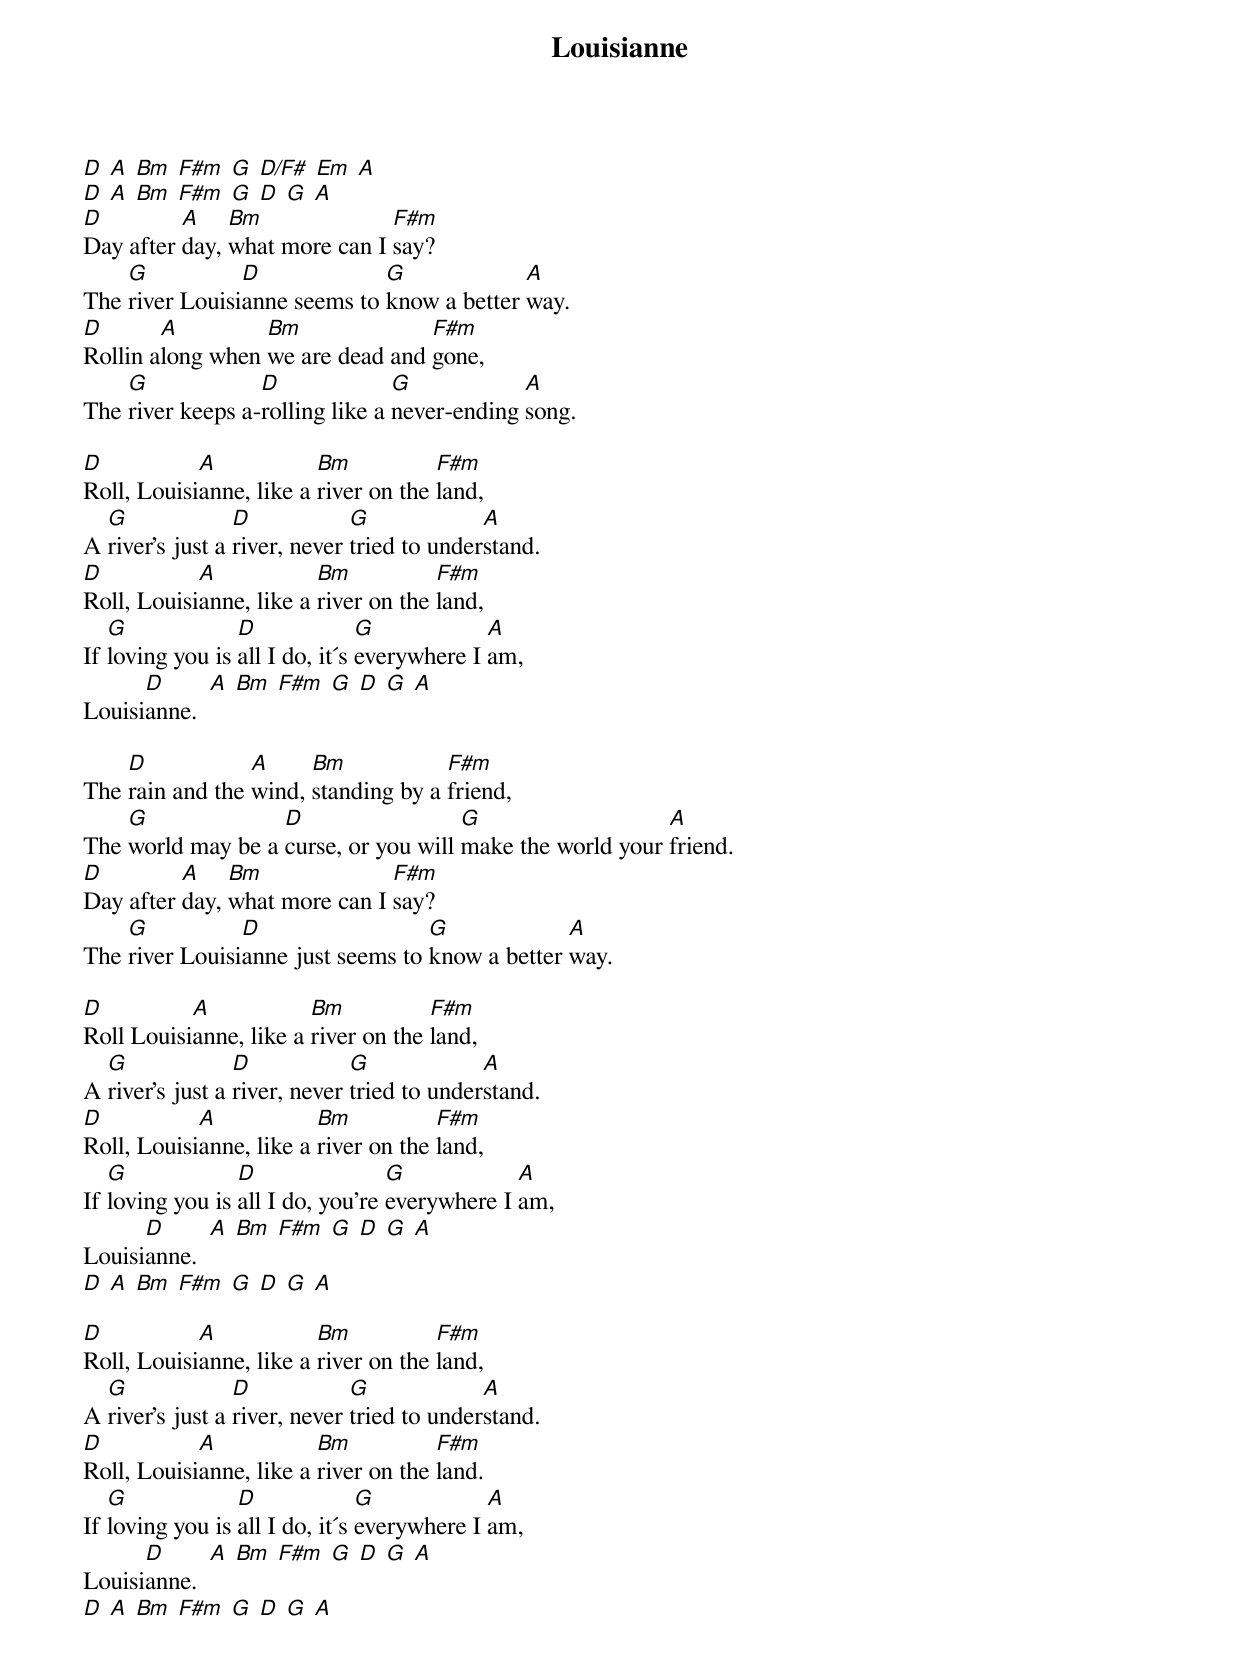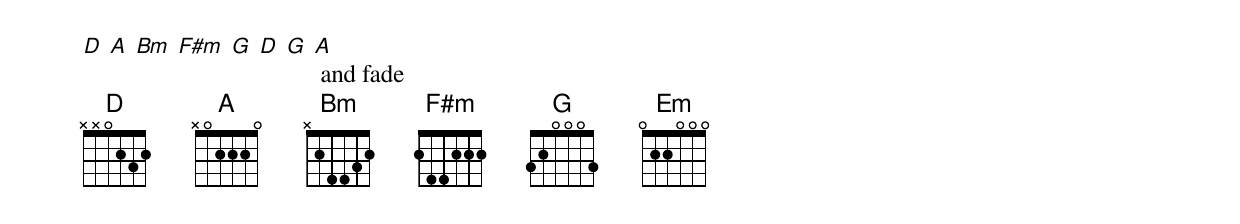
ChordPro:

{title: Louisianne}
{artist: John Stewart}
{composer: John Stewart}
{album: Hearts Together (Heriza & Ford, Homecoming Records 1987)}

[D] [A] [Bm] [F#m] [G] [D/F#] [Em] [A]
[D] [A] [Bm] [F#m] [G] [D] [G] [A]
[D]Day after [A]day, [Bm]what more can I [F#m]say?
The [G]river Louisi[D]anne seems to [G]know a better [A]way.
[D]Rollin a[A]long when [Bm]we are dead and [F#m]gone,
The [G]river keeps a-[D]rolling like a [G]never-ending [A]song.

[D]Roll, Louisi[A]anne, like a [Bm]river on the [F#m]land,
A [G]river's just a [D]river, never [G]tried to under[A]stand.
[D]Roll, Louisi[A]anne, like a [Bm]river on the [F#m]land,
If [G]loving you is [D]all I do, it´s [G]everywhere I [A]am,
Louisi[D]anne.  [A] [Bm] [F#m] [G] [D] [G] [A]

The [D]rain and the [A]wind, [Bm]standing by a [F#m]friend,
The [G]world may be a [D]curse, or you will [G]make the world your [A]friend.
[D]Day after [A]day, [Bm]what more can I [F#m]say?
The [G]river Louisi[D]anne just seems to [G]know a better [A]way.

[D]Roll Louisi[A]anne, like a [Bm]river on the [F#m]land,
A [G]river's just a [D]river, never [G]tried to under[A]stand.
[D]Roll, Louisi[A]anne, like a [Bm]river on the [F#m]land,
If [G]loving you is [D]all I do, you're [G]everywhere I [A]am,
Louisi[D]anne.  [A] [Bm] [F#m] [G] [D] [G] [A]
[D] [A] [Bm] [F#m] [G] [D] [G] [A]

[D]Roll, Louisi[A]anne, like a [Bm]river on the [F#m]land,
A [G]river's just a [D]river, never [G]tried to under[A]stand.
[D]Roll, Louisi[A]anne, like a [Bm]river on the [F#m]land.
If [G]loving you is [D]all I do, it´s [G]everywhere I [A]am,
Louisi[D]anne.  [A] [Bm] [F#m] [G] [D] [G] [A]
[D] [A] [Bm] [F#m] [G] [D] [G] [A]
[D] [A] [Bm] [F#m] [G] [D] [G] [A] and fade
